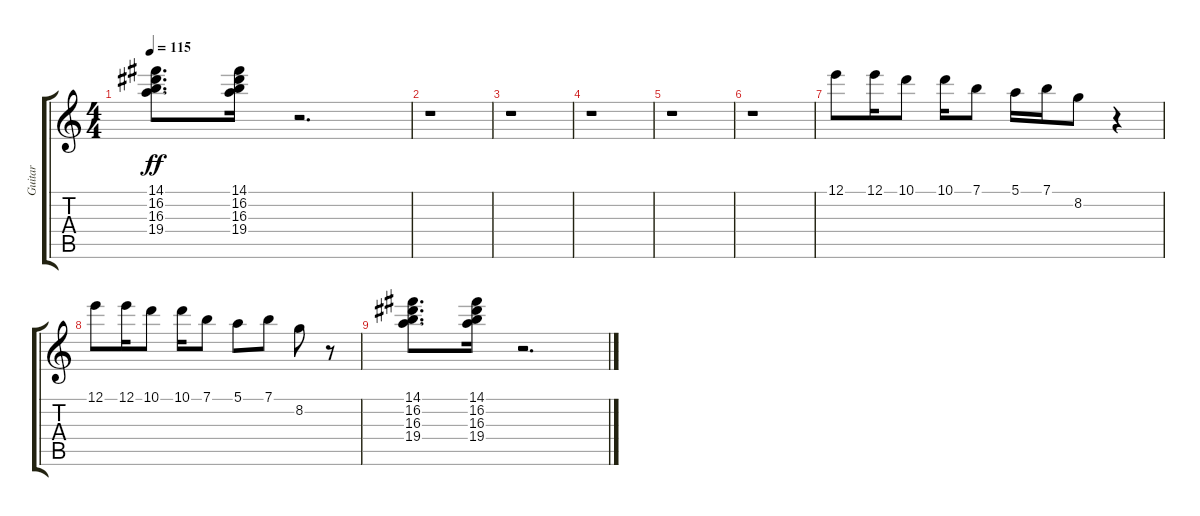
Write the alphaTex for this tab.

\track ("Guitar          " "Guitar    ") {instrument overdrivenguitar}
\staff {score tabs}
\tuning (E4 B3 G3 D3 A2 E2) {hide}
\ts (4 4)
\tempo 115
\clef g2
\ks c
(14.1 16.2 16.3 19.4).8{d dy ff} (14.1 16.2 16.3 19.4).16 r.2{d} |
r.1 |
r.1 |
r.1 |
r.1 |
r.1 |
12.1.8 12.1.16 10.1.8 10.1.16 7.1.8 5.1.16 7.1.16 8.2.8 r.4 |
12.1.8 12.1.16 10.1.8 10.1.16 7.1.8 5.1.8 7.1.8 8.2.8 r.8 |
(14.1 16.2 16.3 19.4).8{d} (14.1 16.2 16.3 19.4).16 r.2{d}
